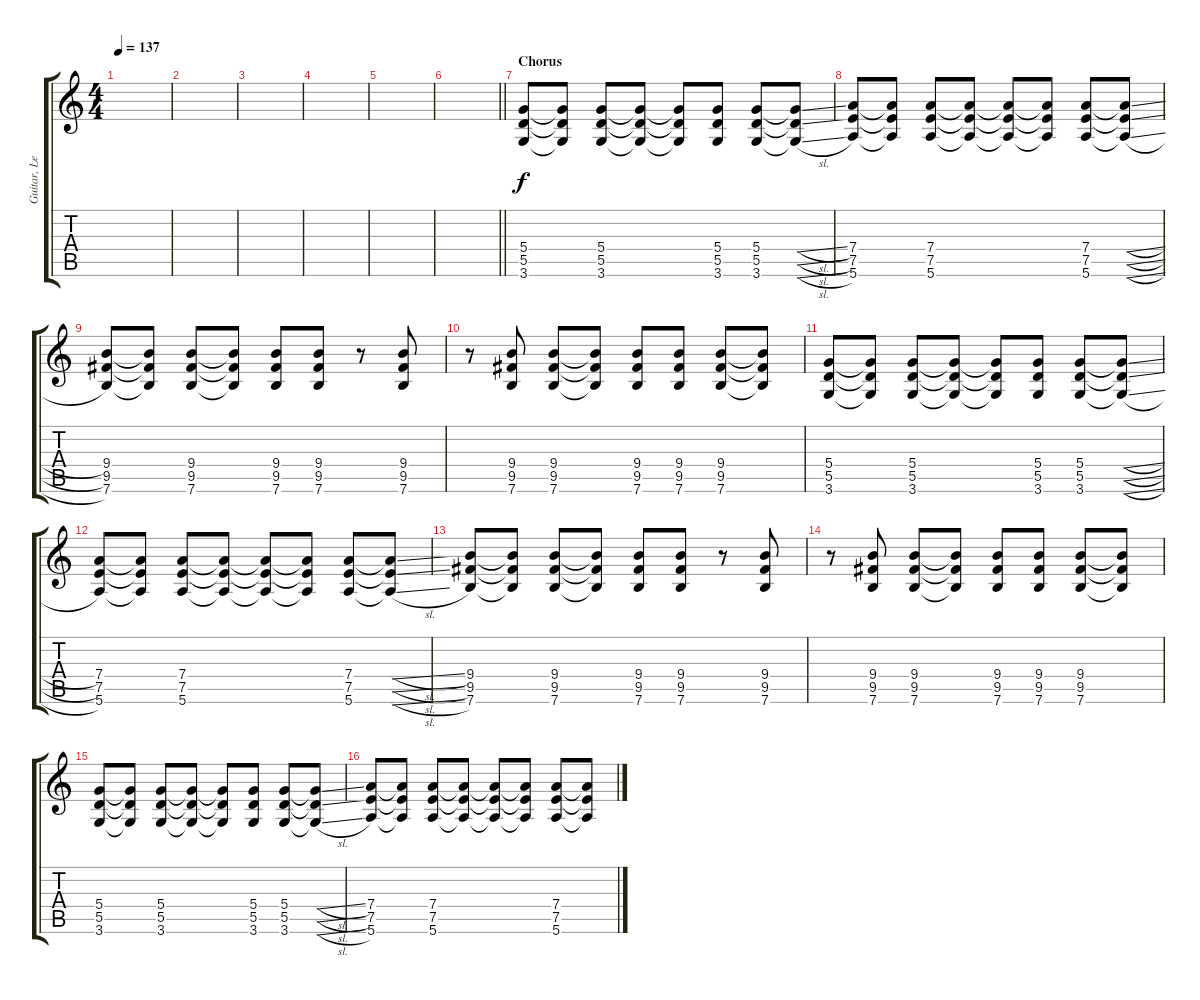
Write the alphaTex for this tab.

\track ("Guitar, Lead" "Guitar, Le") {instrument distortionguitar}
\staff {score tabs}
\tuning (E4 B3 G3 D3 A2 E2) {hide}
\ts (4 4)
\tempo 137
\clef g2
\ks c
|
|
|
|
|
\barLineRight lightlight
|
\section ("" "Chorus")
(5.4 5.5 3.6).8 (5.4{t} 5.5{t} 3.6{t}).8 (5.4 5.5 3.6).8 (5.4{t} 5.5{t} 3.6{t}).8 (5.4{t} 5.5{t} 3.6{t}).8 (5.4 5.5 3.6).8 (5.4 5.5 3.6).8 (5.4{sl t} 5.5{sl t} 3.6{sl t}).8 |
(7.4 7.5 5.6).8 (7.4{t} 7.5{t} 5.6{t}).8 (7.4 7.5 5.6).8 (7.4{t} 7.5{t} 5.6{t}).8 (7.4{t} 7.5{t} 5.6{t}).8 (7.4{t} 7.5{t} 5.6{t}).8 (7.4 7.5 5.6).8 (7.4{sl t} 7.5{sl t} 5.6{sl t}).8 |
(9.4 9.5 7.6).8 (9.4{t} 9.5{t} 7.6{t}).8 (9.4 9.5 7.6).8 (9.4{t} 9.5{t} 7.6{t}).8 (9.4 9.5 7.6).8 (9.4 9.5 7.6).8 r.8 (9.4 9.5 7.6).8 |
r.8 (9.4 9.5 7.6).8 (9.4 9.5 7.6).8 (9.4{t} 9.5{t} 7.6{t}).8 (9.4 9.5 7.6).8 (9.4 9.5 7.6).8 (9.4 9.5 7.6).8 (9.4{t} 9.5{t} 7.6{t}).8 |
(5.4 5.5 3.6).8 (5.4{t} 5.5{t} 3.6{t}).8 (5.4 5.5 3.6).8 (5.4{t} 5.5{t} 3.6{t}).8 (5.4{t} 5.5{t} 3.6{t}).8 (5.4 5.5 3.6).8 (5.4 5.5 3.6).8 (5.4{sl t} 5.5{sl t} 3.6{sl t}).8 |
(7.4 7.5 5.6).8 (7.4{t} 7.5{t} 5.6{t}).8 (7.4 7.5 5.6).8 (7.4{t} 7.5{t} 5.6{t}).8 (7.4{t} 7.5{t} 5.6{t}).8 (7.4{t} 7.5{t} 5.6{t}).8 (7.4 7.5 5.6).8 (7.4{sl t} 7.5{sl t} 5.6{sl t}).8 |
(9.4 9.5 7.6).8 (9.4{t} 9.5{t} 7.6{t}).8 (9.4 9.5 7.6).8 (9.4{t} 9.5{t} 7.6{t}).8 (9.4 9.5 7.6).8 (9.4 9.5 7.6).8 r.8 (9.4 9.5 7.6).8 |
r.8 (9.4 9.5 7.6).8 (9.4 9.5 7.6).8 (9.4{t} 9.5{t} 7.6{t}).8 (9.4 9.5 7.6).8 (9.4 9.5 7.6).8 (9.4 9.5 7.6).8 (9.4{t} 9.5{t} 7.6{t}).8 |
(5.4 5.5 3.6).8 (5.4{t} 5.5{t} 3.6{t}).8 (5.4 5.5 3.6).8 (5.4{t} 5.5{t} 3.6{t}).8 (5.4{t} 5.5{t} 3.6{t}).8 (5.4 5.5 3.6).8 (5.4 5.5 3.6).8 (5.4{sl t} 5.5{sl t} 3.6{sl t}).8 |
(7.4 7.5 5.6).8 (7.4{t} 7.5{t} 5.6{t}).8 (7.4 7.5 5.6).8 (7.4{t} 7.5{t} 5.6{t}).8 (7.4{t} 7.5{t} 5.6{t}).8 (7.4{t} 7.5{t} 5.6{t}).8 (7.4 7.5 5.6).8 (7.4{sl t} 7.5{sl t} 5.6{sl t}).8
